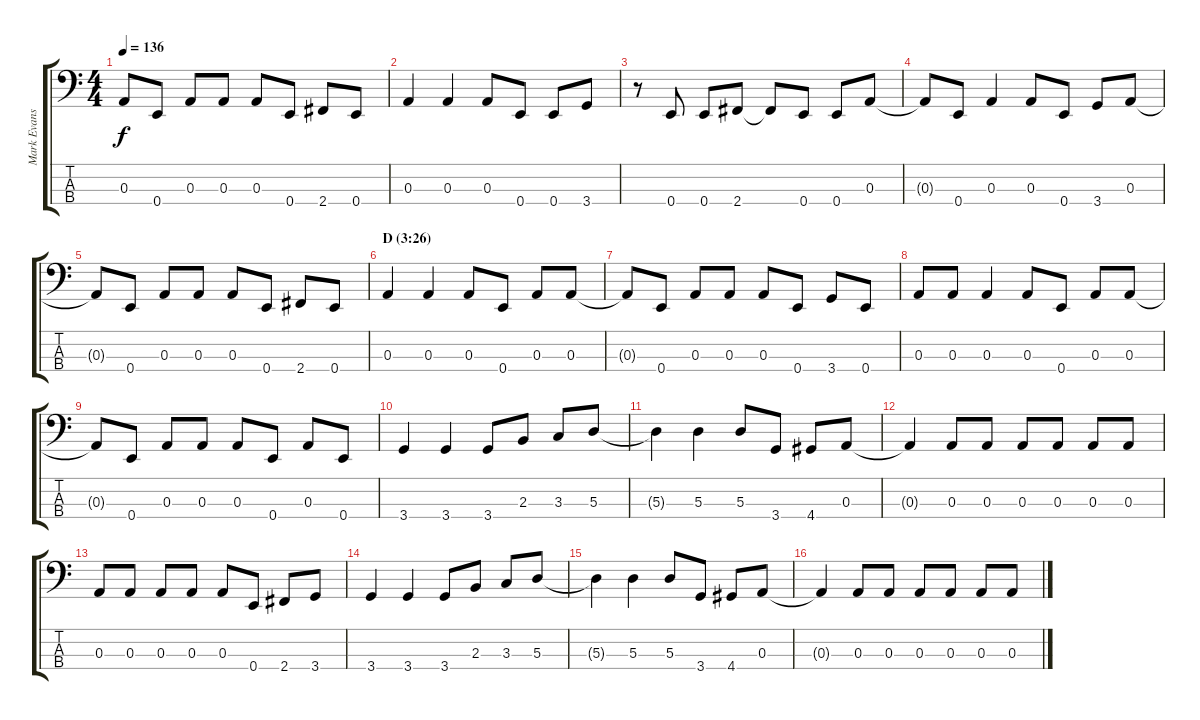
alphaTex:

\track ("Mark Evans" "Mark Evans") {instrument electricbassfinger}
\staff {score tabs}
\tuning (G2 D2 A1 E1) {hide}
\ts (4 4)
\tempo 136
\clef f4
\ks c
0.3{t}.8{dy f} 0.4.8 0.3.8 0.3.8 0.3.8 0.4.8 2.4.8 0.4.8 |
0.3.4 0.3.4 0.3.8 0.4.8 0.4.8 3.4.8 |
r.8 0.4.8 0.4.8 2.4.8 2.4{t}.8 0.4.8 0.4.8 0.3.8 |
0.3{t}.8 0.4.8 0.3.4 0.3.8 0.4.8 3.4.8 0.3.8 |
0.3{t}.8 0.4.8 0.3.8 0.3.8 0.3.8 0.4.8 2.4.8 0.4.8 |
\section ("" "D (3:26)")
0.3.4 0.3.4 0.3.8 0.4.8 0.3.8 0.3.8 |
0.3{t}.8 0.4.8 0.3.8 0.3.8 0.3.8 0.4.8 3.4.8 0.4.8 |
0.3.8 0.3.8 0.3.4 0.3.8 0.4.8 0.3.8 0.3.8 |
0.3{t}.8 0.4.8 0.3.8 0.3.8 0.3.8 0.4.8 0.3.8 0.4.8 |
3.4.4 3.4.4 3.4.8 2.3.8 3.3.8 5.3.8 |
5.3{t}.4 5.3.4 5.3.8 3.4.8 4.4.8 0.3.8 |
0.3{t}.4 0.3.8 0.3.8 0.3.8 0.3.8 0.3.8 0.3.8 |
0.3.8 0.3.8 0.3.8 0.3.8 0.3.8 0.4.8 2.4.8 3.4.8 |
3.4.4 3.4.4 3.4.8 2.3.8 3.3.8 5.3.8 |
5.3{t}.4 5.3.4 5.3.8 3.4.8 4.4.8 0.3.8 |
0.3{t}.4 0.3.8 0.3.8 0.3.8 0.3.8 0.3.8 0.3.8
